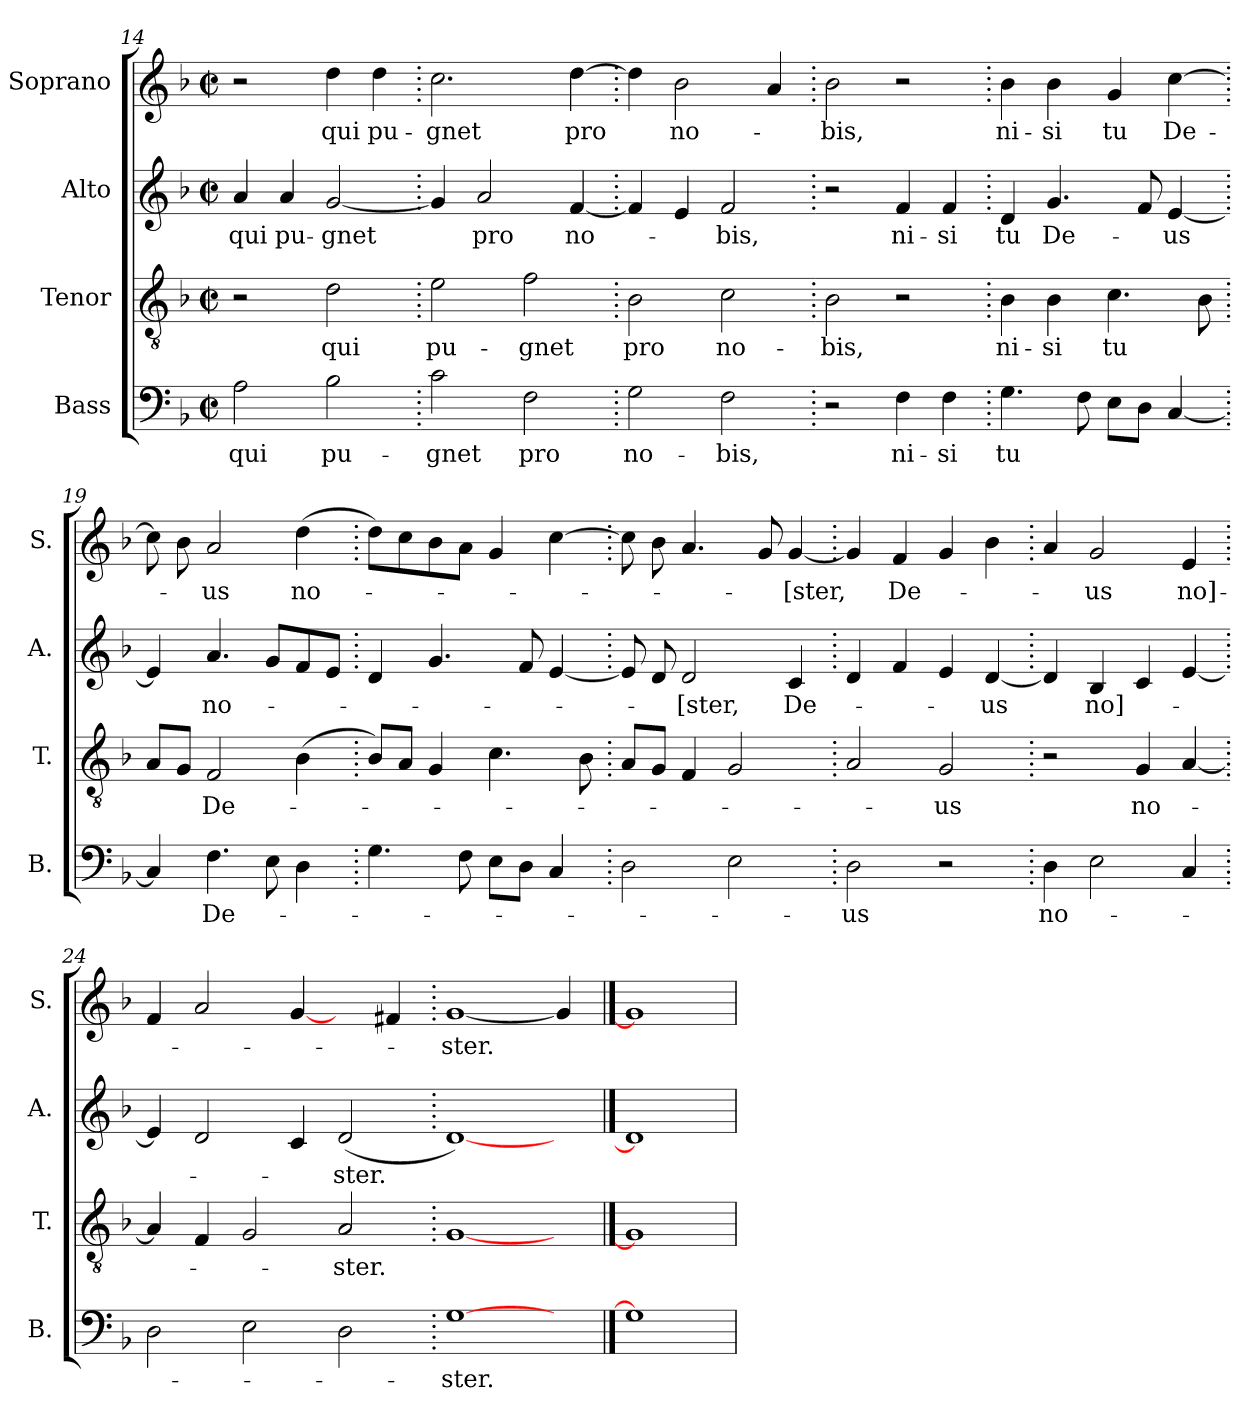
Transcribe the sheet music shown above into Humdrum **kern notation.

**kern	**text	**kern	**text	**kern	**text	**kern	**text
*part4	*part4	*part3	*part3	*part2	*part2	*part1	*part1
*staff4	*staff4	*staff3	*staff3	*staff2	*staff2	*staff1	*staff1
*I"Bass	*	*I"Tenor	*	*I"Alto	*	*I"Soprano	*
*I'B.	*	*I'T.	*	*I'A.	*	*I'S.	*
!!LO:LB:g=z
*clefF4	*	*clefGv2	*	*clefG2	*	*clefG2	*
*k[b-]	*	*k[b-]	*	*k[b-]	*	*k[b-]	*
*M2/2	*	*M2/2	*	*M2/2	*	*M2/2	*
*met(c|)	*	*met(c|)	*	*met(c|)	*	*met(c|)	*
=14	=14	=14	=14	=14	=14	=14	=14
!	!LO:LY:b	!	!	!	!LO:LY:b	!	!
2A\	qui	2r	.	4a/	qui	2r	.
!	!	!	!	!	!LO:LY:b	!	!
.	.	.	.	4a/	pu-	.	.
!	!LO:LY:b	!	!LO:LY:b	!	!LO:LY:b	!	!LO:LY:b
2B-\	pu-	2d\	qui	[2g/	-gnet	4dd\	qui
!	!	!	!	!	!	!	!LO:LY:b
.	.	.	.	.	.	4dd\	pu-
=15.	=15.	=15.	=15.	=15.	=15.	=15.	=15.
!	!LO:LY:b	!	!LO:LY:b	!	!	!	!LO:LY:b
2c\	-gnet	2e\	pu-	4g/]	.	2.cc\	-gnet
!	!	!	!	!	!LO:LY:b	!	!
.	.	.	.	2a/	pro	.	.
!	!LO:LY:b	!	!LO:LY:b	!	!	!	!
2F\	pro	2f\	-gnet	.	.	.	.
!	!	!	!	!	!LO:LY:b	!	!LO:LY:b
.	.	.	.	[4f/	no-	[4dd\	pro
=16.	=16.	=16.	=16.	=16.	=16.	=16.	=16.
!	!LO:LY:b	!	!LO:LY:b	!	!	!	!
2G\	no-	2B-\	pro	4f/]	.	4dd\]	.
!	!	!	!	!	!	!	!LO:LY:b
.	.	.	.	4e/	.	2b-\	no-
!	!LO:LY:b	!	!LO:LY:b	!	!LO:LY:b	!	!
2F\	-bis,	2c\	no-	2f/	-bis,	.	.
.	.	.	.	.	.	4a/	.
=17.	=17.	=17.	=17.	=17.	=17.	=17.	=17.
!	!	!	!LO:LY:b	!	!	!	!LO:LY:b
2r	.	2B-\	-bis,	2r	.	2b-\	-bis,
!	!LO:LY:b	!	!	!	!LO:LY:b	!	!
4F\	ni-	2r	.	4f/	ni-	2r	.
!	!LO:LY:b	!	!	!	!LO:LY:b	!	!
4F\	-si	.	.	4f/	-si	.	.
=18.	=18.	=18.	=18.	=18.	=18.	=18.	=18.
!	!LO:LY:b	!	!LO:LY:b	!	!LO:LY:b	!	!LO:LY:b
4.G\	-tu	4B-\	ni-	4d/	tu	4b-\	ni-
!	!	!	!LO:LY:b	!	!LO:LY:b	!	!LO:LY:b
.	.	4B-\	-si	4.g/	De-	4b-\	-si
8F\	.	.	.	.	.	.	.
!	!	!	!LO:LY:b	!	!	!	!LO:LY:b
8E\L	.	4.c\	tu	.	.	4g/	tu
8D\J	.	.	.	8f/	.	.	.
!	!	!	!	!	!LO:LY:b	!	!LO:LY:b
[4C/	.	.	.	[4e/	-us	[4cc\	De-
.	.	8B-\	.	.	.	.	.
=19.	=19.	=19.	=19.	=19.	=19.	=19.	=19.
4C/]	.	8A/L	.	4e/]	.	8cc\]	.
.	.	8G/J	.	.	.	8b-\	.
!	!LO:LY:b	!	!LO:LY:b	!	!LO:LY:b	!	!LO:LY:b
4.F\	De-	2F/	De-	4.a/	no-	2a/	-us
8E\	.	.	.	8g/L	.	.	.
!	!	!	!	!	!	!	!LO:LY:b
4D\	.	(>4B-\	.	8f/	.	(>4dd\	no-
.	.	.	.	8e/J	.	.	.
!!LO:LB:g=z
=20.	=20.	=20.	=20.	=20.	=20.	=20.	=20.
4.G\	.	8B-/L)	.	4d/	.	8dd\L)	.
.	.	8A/J	.	.	.	8cc\	.
.	.	4G/	.	4.g/	.	8b-\	.
8F\	.	.	.	.	.	8a\J	.
8E\L	.	4.c\	.	.	.	4g/	.
8D\J	.	.	.	8f/	.	.	.
4C/	.	.	.	[4e/	.	[4cc\	.
.	.	8B-\	.	.	.	.	.
=21.	=21.	=21.	=21.	=21.	=21.	=21.	=21.
2D\	.	8A/L	.	8e/]	.	8cc\]	.
.	.	8G/J	.	8d/	.	8b-\	.
!	!	!	!	!	!LO:LY:b:color=#888888	!	!
.	.	4F/	.	2d/	[ster,	4.a/	.
2E\	.	2G/	.	.	.	.	.
.	.	.	.	.	.	8g/	.
!	!	!	!	!	!LO:LY:b:color=#888888	!	!LO:LY:b:color=#888888
.	.	.	.	4c/	De-	[4g/	[ster,
=22.	=22.	=22.	=22.	=22.	=22.	=22.	=22.
!	!LO:LY:b	!	!	!	!	!	!
2D\	-us	2A/	.	4d/	.	4g/]	.
!	!	!	!	!	!	!	!LO:LY:b:color=#888888
.	.	.	.	4f/	.	4f/	De-
!	!	!	!LO:LY:b	!	!	!	!
2r	.	2G/	-us	4e/	.	4g/	.
!	!	!	!	!	!LO:LY:b:color=#888888	!	!
.	.	.	.	[4d/	-us	4b-\	.
=23.	=23.	=23.	=23.	=23.	=23.	=23.	=23.
!	!LO:LY:b	!	!	!	!	!	!
4D\	no-	2r	.	4d/]	.	4a/	.
!	!	!	!	!	!LO:LY:b:color=#888888	!	!LO:LY:b:color=#888888
2E\	.	.	.	4B-/	no]-	2g/	-us
!	!	!	!LO:LY:b	!	!	!	!
.	.	4G/	no-	4c/	.	.	.
!	!	!	!	!	!	!	!LO:LY:b:color=#888888
4C/	.	[4A/	.	[4e/	.	4e/	no]-
=24.	=24.	=24.	=24.	=24.	=24.	=24.	=24.
2D\	.	4A/]	.	4e/]	.	4f/	.
.	.	4F/	.	2d/	.	2a/	.
2E\	.	2G/	.	.	.	.	.
.	.	.	.	4c/	.	[4g/	.
!	!	!	!LO:LY:b	!	!LO:LY:b	!	!
2D\	.	2A/	-ster.	(<2d/	-ster.	4ryy	.
.	.	.	.	.	.	4f#X/	.
=25.	=25.	=25.	=25.	=25.	=25.	=25.	=25.
!	!LO:LY:b	!	!	!	!	!	!LO:LY:b
[1G	-ster.	[1G	.	[1d)	.	[1g	-ster.
4ryy	.	4ryy	.	4ryy	.	4g/]	.
==26	==26	==26	==26	==26	==26	==26	==26
1G]	.	1G]	.	1d]	.	1g]	.
=	=	=	=	=	=	=	=
*-	*-	*-	*-	*-	*-	*-	*-
